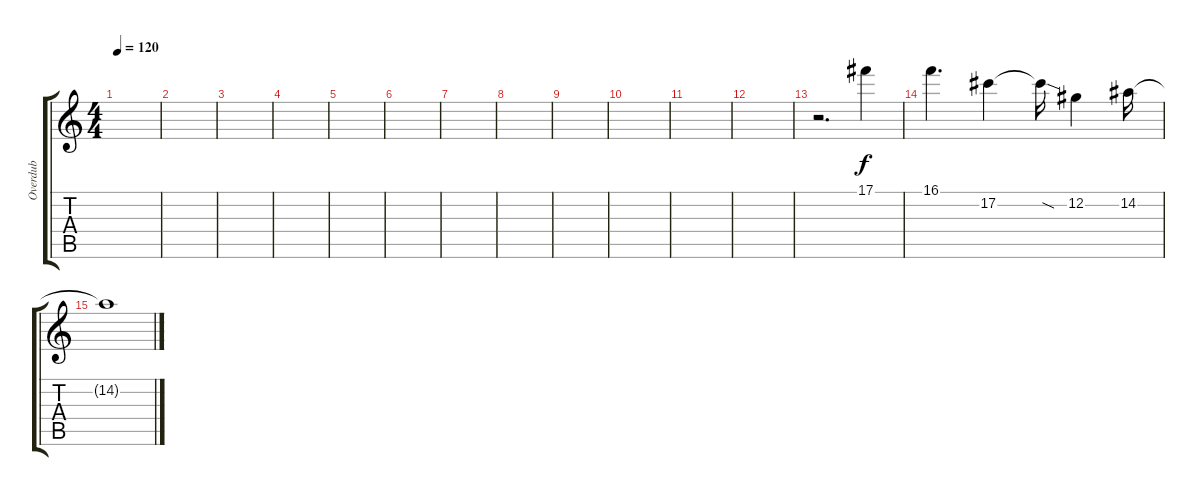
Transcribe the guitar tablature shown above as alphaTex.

\track ("Overdub" "Overdub") {instrument overdrivenguitar}
\staff {score tabs}
\tuning (Db4 Ab3 E3 B2 Gb2 B1) {hide}
\ts (4 4)
\tempo 120
\clef g2
\ks c
|
|
|
|
|
|
|
|
|
|
|
|
r.2{d} 17.1.4 |
16.1.4{d} 17.2.4 17.2{sod t}.16 12.2.4 14.2.16 |
14.2{t}.1
